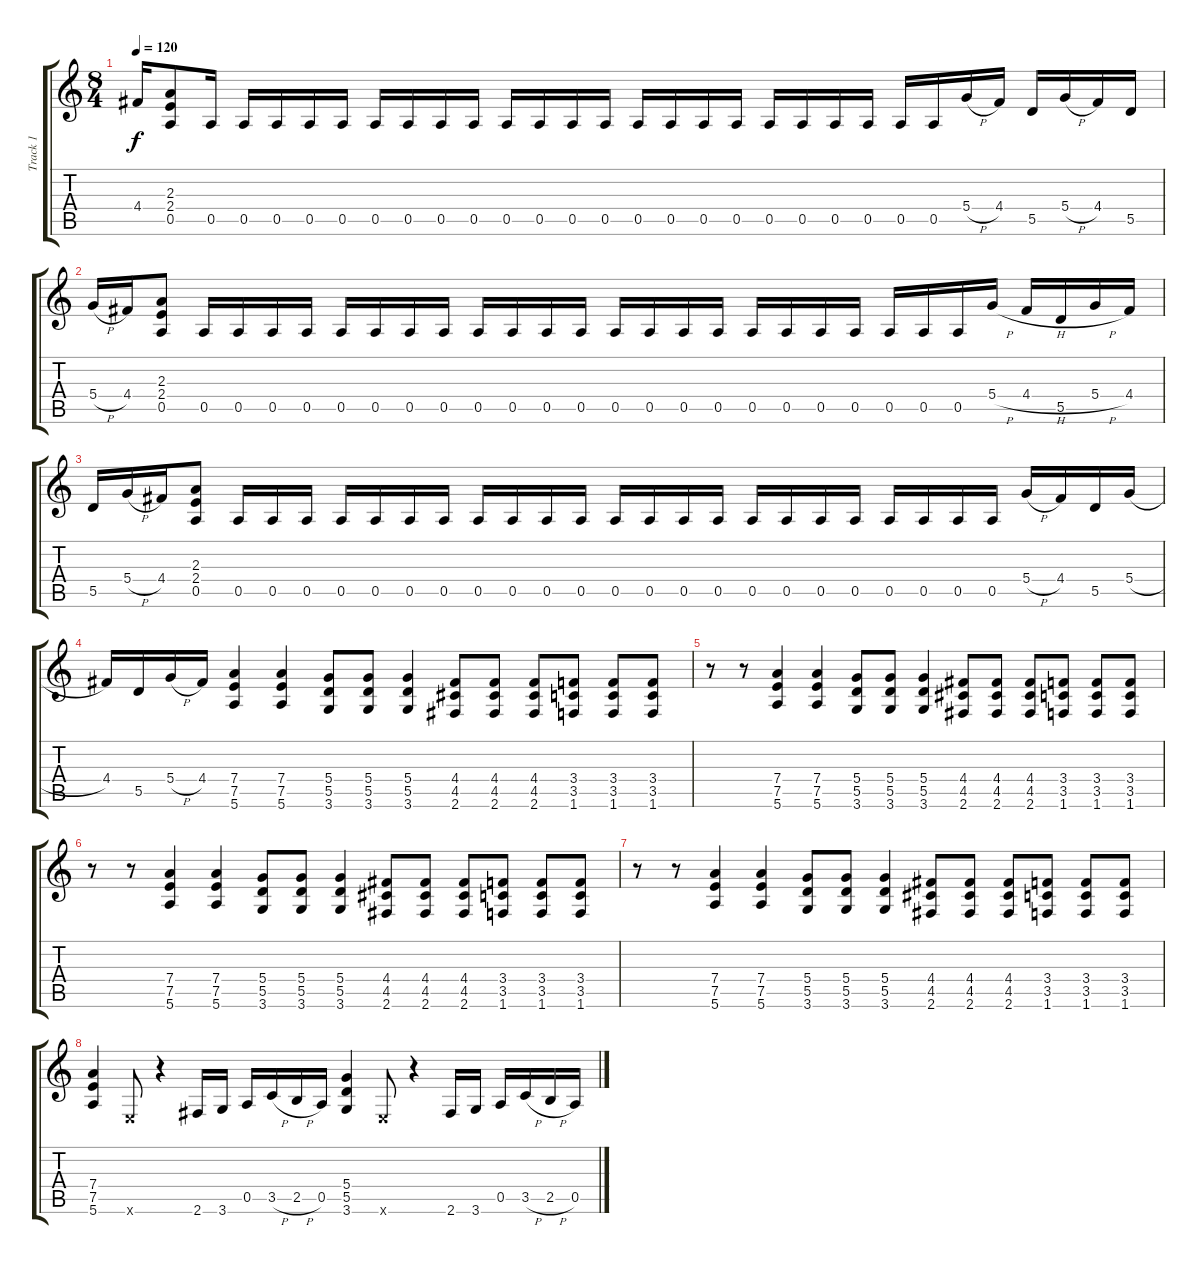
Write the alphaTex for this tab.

\track ("Track 1" "Track 1") {instrument overdrivenguitar}
\staff {score tabs}
\tuning (E4 B3 G3 D3 A2 E2) {hide}
\ts (8 4)
\tempo 120
\clef g2
\ks c
4.4.16{dy f} (2.3 2.4 0.5).8 0.5.16 0.5.16 0.5.16 0.5.16 0.5.16 0.5.16 0.5.16 0.5.16 0.5.16 0.5.16 0.5.16 0.5.16 0.5.16 0.5.16 0.5.16 0.5.16 0.5.16 0.5.16 0.5.16 0.5.16 0.5.16 0.5.16 0.5.16 5.4{h}.16 4.4.16 5.5.16 5.4{h}.16 4.4.16 5.5.16 |
5.4{h}.16 4.4.16 (2.3 2.4 0.5).8 0.5.16 0.5.16 0.5.16 0.5.16 0.5.16 0.5.16 0.5.16 0.5.16 0.5.16 0.5.16 0.5.16 0.5.16 0.5.16 0.5.16 0.5.16 0.5.16 0.5.16 0.5.16 0.5.16 0.5.16 0.5.16 0.5.16 0.5.16 5.4{h}.16 4.4{h}.16 5.5.16 5.4{h}.16 4.4.16 |
5.5.16 5.4{h}.16 4.4.16 (2.3 2.4 0.5).8 0.5.16 0.5.16 0.5.16 0.5.16 0.5.16 0.5.16 0.5.16 0.5.16 0.5.16 0.5.16 0.5.16 0.5.16 0.5.16 0.5.16 0.5.16 0.5.16 0.5.16 0.5.16 0.5.16 0.5.16 0.5.16 0.5.16 0.5.16 5.4{h}.16 4.4.16 5.5.16 5.4{h}.16 |
4.4.16 5.5.16 5.4{h}.16 4.4.16 (7.4 7.5 5.6).4 (7.4 7.5 5.6).4 (5.4 5.5 3.6).8 (5.4 5.5 3.6).8 (5.4 5.5 3.6).4 (4.4 4.5 2.6).8 (4.4 4.5 2.6).8 (4.4 4.5 2.6).8 (3.4 3.5 1.6).8 (3.4 3.5 1.6).8 (3.4 3.5 1.6).8 |
r.8 r.8 (7.4 7.5 5.6).4 (7.4 7.5 5.6).4 (5.4 5.5 3.6).8 (5.4 5.5 3.6).8 (5.4 5.5 3.6).4 (4.4 4.5 2.6).8 (4.4 4.5 2.6).8 (4.4 4.5 2.6).8 (3.4 3.5 1.6).8 (3.4 3.5 1.6).8 (3.4 3.5 1.6).8 |
r.8 r.8 (7.4 7.5 5.6).4 (7.4 7.5 5.6).4 (5.4 5.5 3.6).8 (5.4 5.5 3.6).8 (5.4 5.5 3.6).4 (4.4 4.5 2.6).8 (4.4 4.5 2.6).8 (4.4 4.5 2.6).8 (3.4 3.5 1.6).8 (3.4 3.5 1.6).8 (3.4 3.5 1.6).8 |
r.8 r.8 (7.4 7.5 5.6).4 (7.4 7.5 5.6).4 (5.4 5.5 3.6).8 (5.4 5.5 3.6).8 (5.4 5.5 3.6).4 (4.4 4.5 2.6).8 (4.4 4.5 2.6).8 (4.4 4.5 2.6).8 (3.4 3.5 1.6).8 (3.4 3.5 1.6).8 (3.4 3.5 1.6).8 |
(7.4 7.5 5.6).4 0.6{x}.8 r.4 2.6.16 3.6.16 0.5.16 3.5{h}.16 2.5{h}.16 0.5.16 (5.4 5.5 3.6).4 0.6{x}.8 r.4 2.6.16 3.6.16 0.5.16 3.5{h}.16 2.5{h}.16 0.5.16
